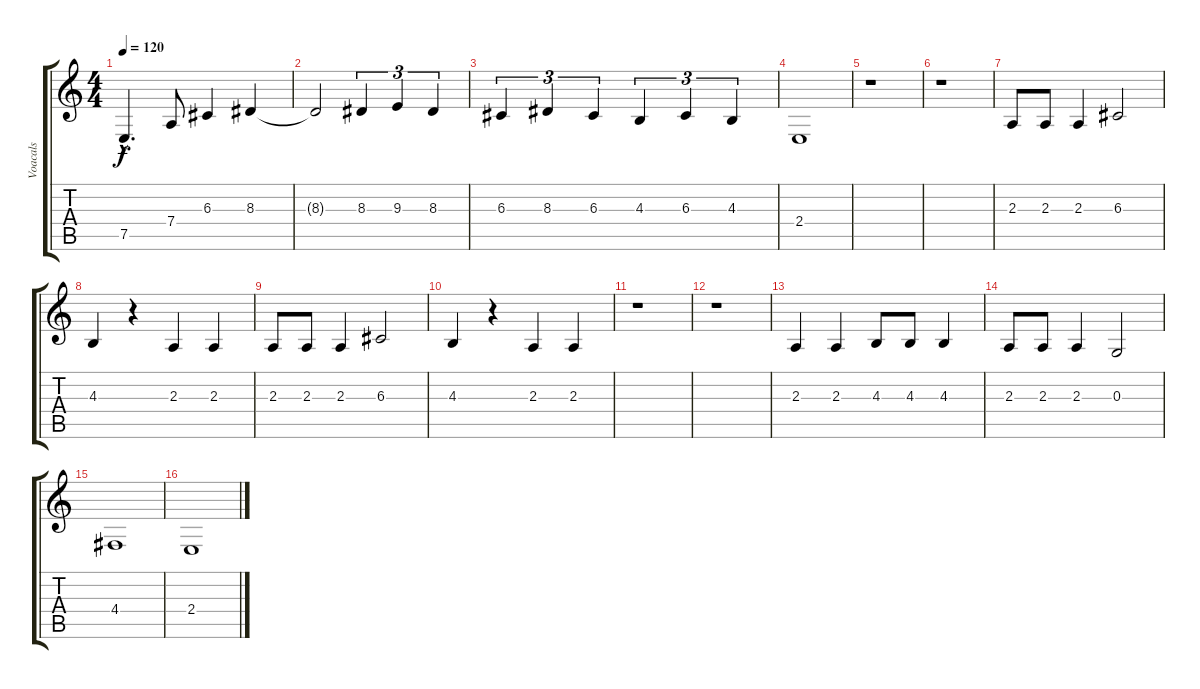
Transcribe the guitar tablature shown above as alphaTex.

\track ("Voacals" "Voacals") {instrument synthvoice}
\staff {score tabs}
\tuning (E4 B3 G3 D3 A2 E2) {hide}
\ts (4 4)
\tempo 120
\clef g2
\ks c
7.5{hac}.4{d dy f} 7.4.8 6.3.4 8.3.4 |
8.3{t}.2 8.3.4{tu (3 2)} 9.3.4{tu (3 2)} 8.3.4{tu (3 2)} |
6.3.4{tu (3 2)} 8.3.4{tu (3 2)} 6.3.4{tu (3 2)} 4.3.4{tu (3 2)} 6.3.4{tu (3 2)} 4.3.4{tu (3 2)} |
2.4.1 |
r.1 |
r.1 |
2.3.8 2.3.8 2.3.4 6.3.2 |
4.3.4 r.4 2.3.4 2.3.4 |
2.3.8 2.3.8 2.3.4 6.3.2 |
4.3.4 r.4 2.3.4 2.3.4 |
r.1 |
r.1 |
2.3.4 2.3.4 4.3.8 4.3.8 4.3.4 |
2.3.8 2.3.8 2.3.4 0.3.2 |
4.4.1 |
2.4.1
